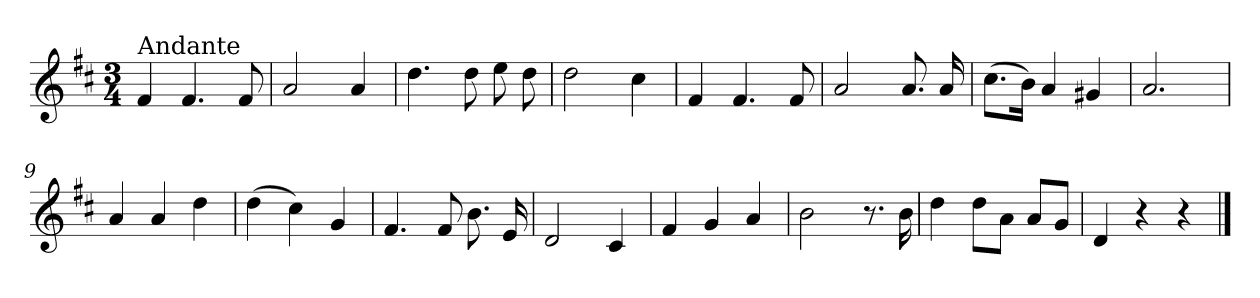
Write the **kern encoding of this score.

**kern
*part1
*staff1
*clefG2
*k[f#c#]
*D:
*M3/4
=1
!LO:TX:a:t=Andante
4f#/
4.f#/
8f#/
=2
2a/
4a/
=3
4.dd\
8dd\
8ee\
8dd\
=4
2dd\
4cc#\
=5
4f#/
4.f#/
8f#/
=6
2a/
8.a/
16a/
=7
(>8.cc#\L
16b\Jk)
4a/
4g#X/
!!LO:LB:g=z
=8
2.a/
=9
4a/
4a/
4dd\
=10
(>4dd\
4cc#\)
4g/
=11
4.f#/
8f#/
8.b\
16e/
=12
2d/
4c#/
=13
4f#/
4g/
4a/
=14
2b\
8.r
16b\
!!LO:LB:g=z
=15
4dd\
8dd\L
8a\J
8a/L
8g/J
=16
4d/
4r
4r
==
*-
